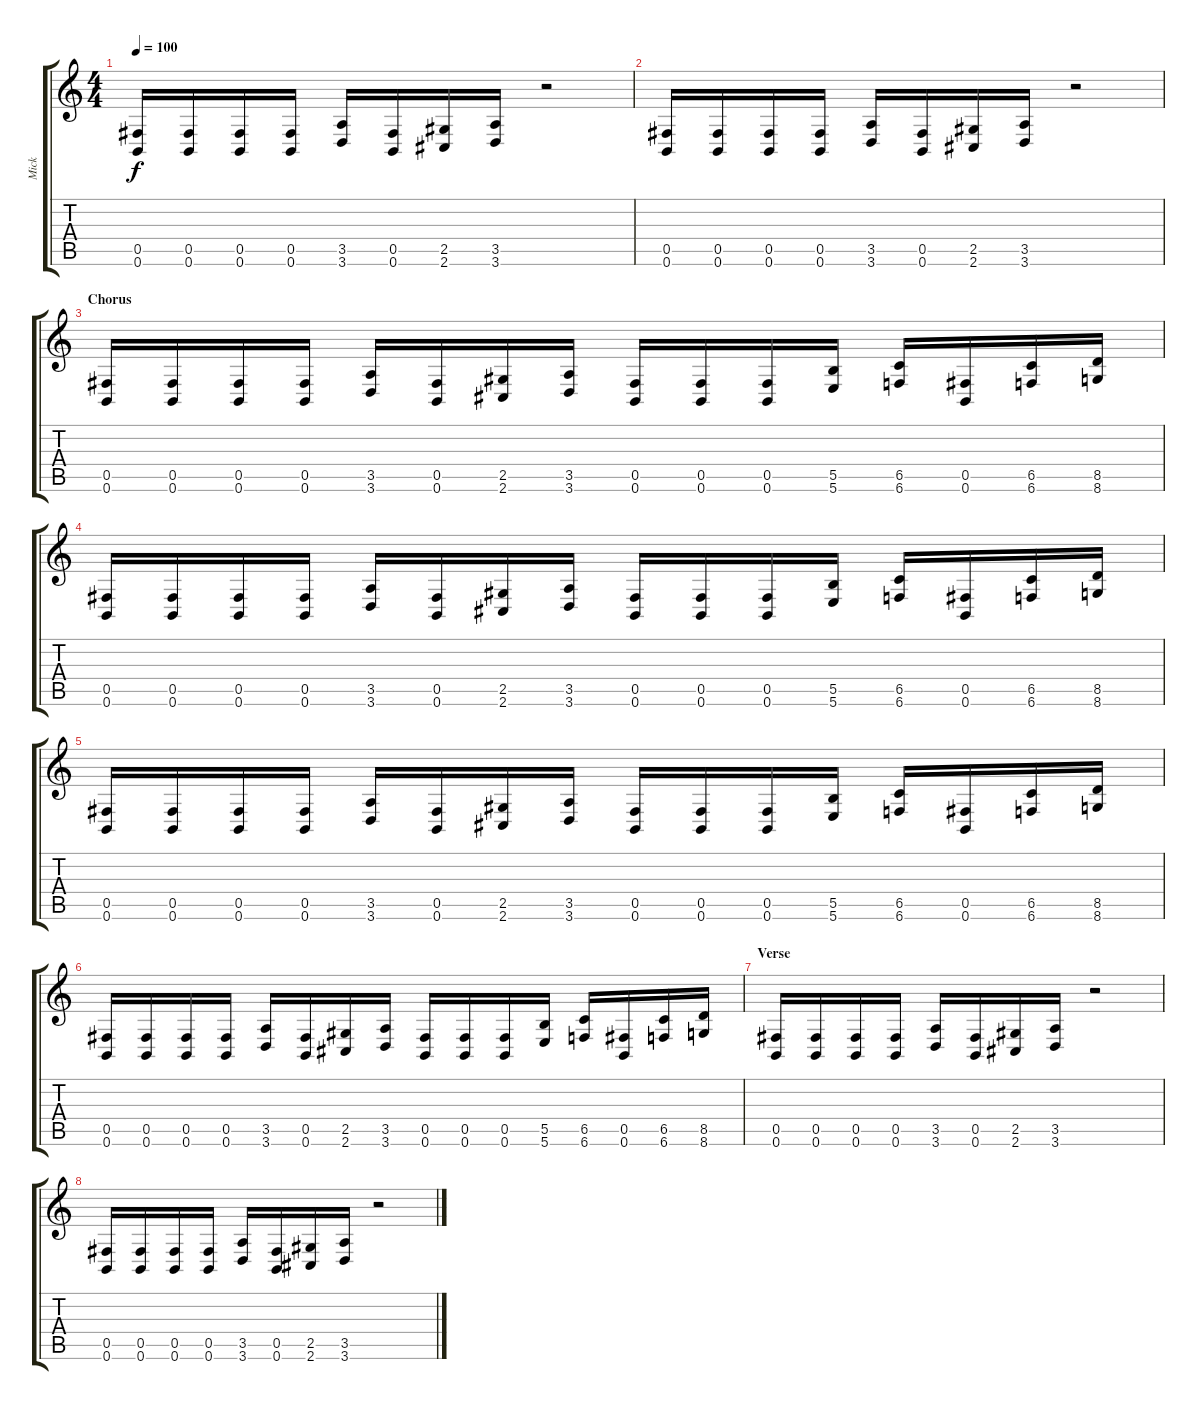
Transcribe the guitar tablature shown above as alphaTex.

\track ("Mick" "Mick") {instrument distortionguitar}
\staff {score tabs}
\tuning (Db4 Ab3 E3 B2 Gb2 B1) {hide}
\ts (4 4)
\tempo 100
\clef g2
\ks c
(0.5 0.6).16{dy f} (0.5 0.6).16 (0.5 0.6).16 (0.5 0.6).16 (3.5 3.6).16 (0.5 0.6).16 (2.5 2.6).16 (3.5 3.6).16 r.2 |
(0.5 0.6).16 (0.5 0.6).16 (0.5 0.6).16 (0.5 0.6).16 (3.5 3.6).16 (0.5 0.6).16 (2.5 2.6).16 (3.5 3.6).16 r.2 |
\section ("" "Chorus")
(0.5 0.6).16 (0.5 0.6).16 (0.5 0.6).16 (0.5 0.6).16 (3.5 3.6).16 (0.5 0.6).16 (2.5 2.6).16 (3.5 3.6).16 (0.5 0.6).16 (0.5 0.6).16 (0.5 0.6).16 (5.5 5.6).16 (6.5 6.6).16 (0.5 0.6).16 (6.5 6.6).16 (8.5 8.6).16 |
(0.5 0.6).16 (0.5 0.6).16 (0.5 0.6).16 (0.5 0.6).16 (3.5 3.6).16 (0.5 0.6).16 (2.5 2.6).16 (3.5 3.6).16 (0.5 0.6).16 (0.5 0.6).16 (0.5 0.6).16 (5.5 5.6).16 (6.5 6.6).16 (0.5 0.6).16 (6.5 6.6).16 (8.5 8.6).16 |
(0.5 0.6).16 (0.5 0.6).16 (0.5 0.6).16 (0.5 0.6).16 (3.5 3.6).16 (0.5 0.6).16 (2.5 2.6).16 (3.5 3.6).16 (0.5 0.6).16 (0.5 0.6).16 (0.5 0.6).16 (5.5 5.6).16 (6.5 6.6).16 (0.5 0.6).16 (6.5 6.6).16 (8.5 8.6).16 |
(0.5 0.6).16 (0.5 0.6).16 (0.5 0.6).16 (0.5 0.6).16 (3.5 3.6).16 (0.5 0.6).16 (2.5 2.6).16 (3.5 3.6).16 (0.5 0.6).16 (0.5 0.6).16 (0.5 0.6).16 (5.5 5.6).16 (6.5 6.6).16 (0.5 0.6).16 (6.5 6.6).16 (8.5 8.6).16 |
\section ("" "Verse")
(0.5 0.6).16 (0.5 0.6).16 (0.5 0.6).16 (0.5 0.6).16 (3.5 3.6).16 (0.5 0.6).16 (2.5 2.6).16 (3.5 3.6).16 r.2 |
(0.5 0.6).16 (0.5 0.6).16 (0.5 0.6).16 (0.5 0.6).16 (3.5 3.6).16 (0.5 0.6).16 (2.5 2.6).16 (3.5 3.6).16 r.2
